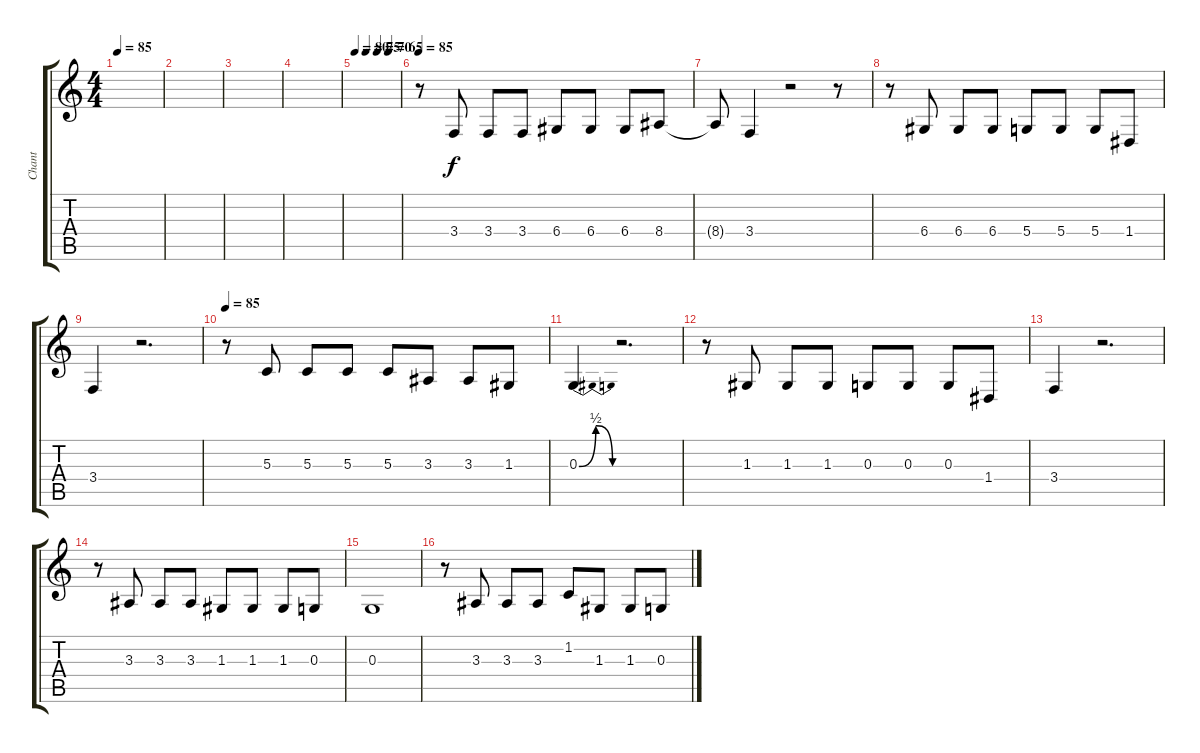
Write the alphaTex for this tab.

\track ("Chant" "Chant") {instrument sopranosax}
\staff {score tabs}
\tuning (E4 B3 G3 D3 A2 E2) {hide}
\ts (4 4)
\tempo 85
\clef g2
\ks c
|
|
|
|
\tempo 80
\tempo (75 0.25)
\tempo (70 0.5)
\tempo (65 0.75)
|
\tempo 85
r.8 3.4.8 3.4.8 3.4.8 6.4.8 6.4.8 6.4.8 8.4.8 |
8.4{t}.8 3.4.4 r.2 r.8 |
r.8 6.4.8 6.4.8 6.4.8 5.4.8 5.4.8 5.4.8 1.4.8 |
3.4.4 r.2{d} |
\tempo 85
r.8 5.3.8 5.3.8 5.3.8 5.3.8 3.3.8 3.3.8 1.3.8 |
0.3{be (bendrelease 0 0 30 2 30 2 60 0)}.4 r.2{d} |
r.8 1.3.8 1.3.8 1.3.8 0.3.8 0.3.8 0.3.8 1.4.8 |
3.4.4 r.2{d} |
r.8 3.3.8 3.3.8 3.3.8 1.3.8 1.3.8 1.3.8 0.3.8 |
0.3.1 |
r.8 3.3.8 3.3.8 3.3.8 1.2.8 1.3.8 1.3.8 0.3.8
